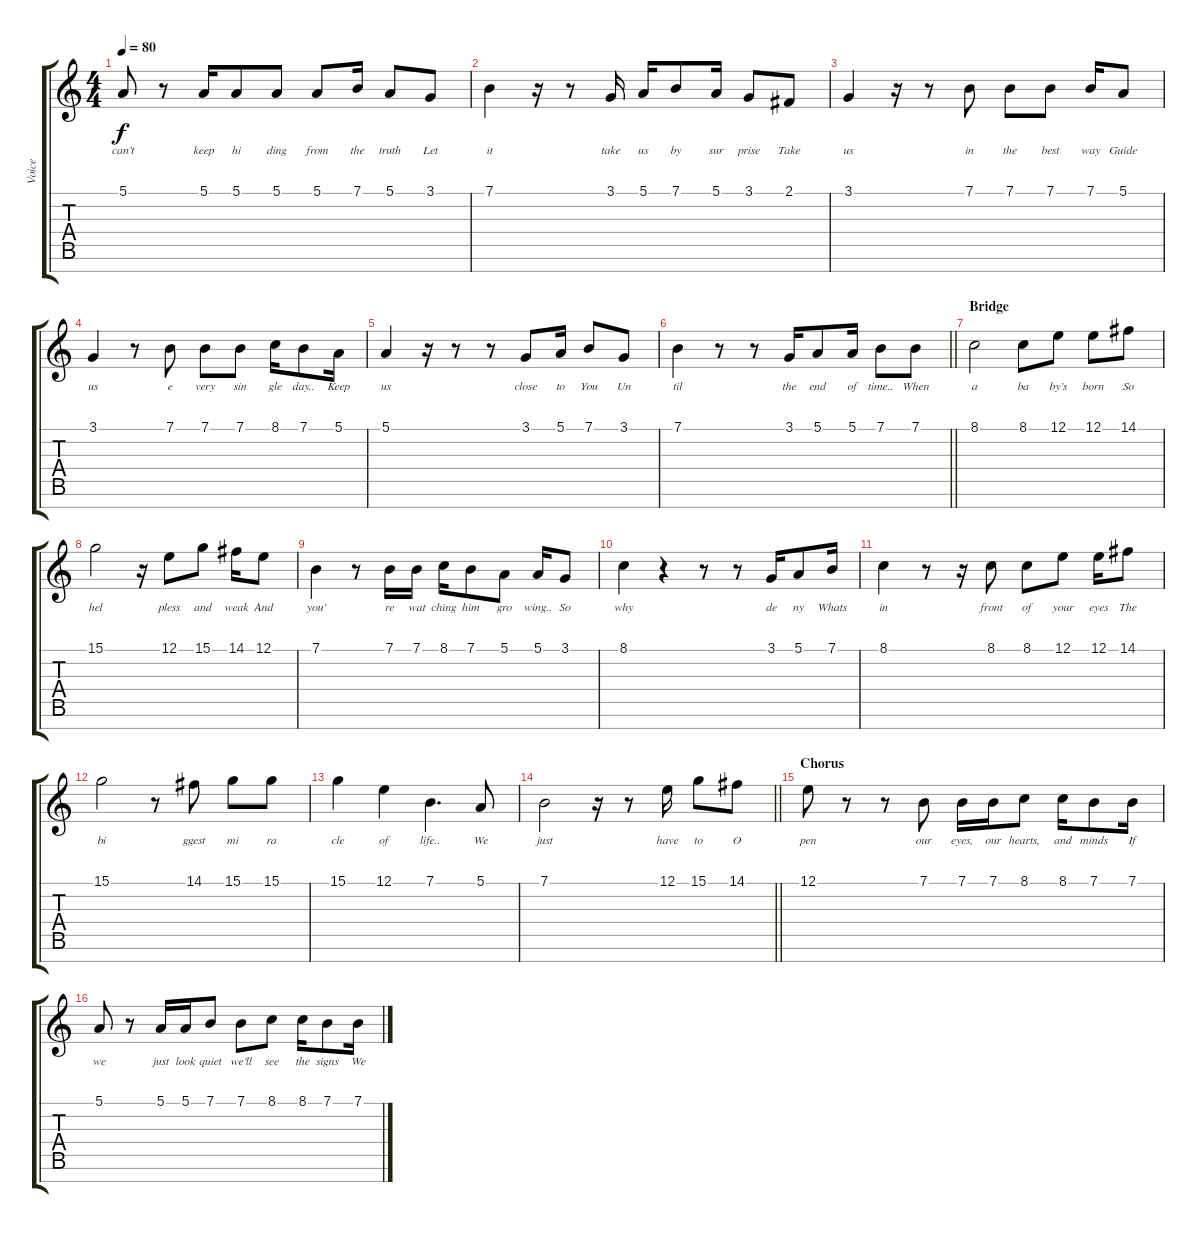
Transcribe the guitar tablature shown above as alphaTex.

\track ("Voice" "Voice") {instrument voiceoohs}
\staff {score tabs}
\tuning (E4 B3 G3 D3 A2 E2 B1) {hide}
\ts (4 4)
\tempo 80
\clef g2
\ks c
5.1.8{lyrics (0 "can’t") lyrics (1 "") lyrics (2 "") lyrics (3 "") lyrics (4 "") dy f} r.8 5.1.16{lyrics (0 "keep") lyrics (1 "") lyrics (2 "") lyrics (3 "") lyrics (4 "")} 5.1.8{lyrics (0 "hi") lyrics (1 "") lyrics (2 "") lyrics (3 "") lyrics (4 "")} 5.1.8{lyrics (0 "ding") lyrics (1 "") lyrics (2 "") lyrics (3 "") lyrics (4 "")} 5.1.8{lyrics (0 "from") lyrics (1 "") lyrics (2 "") lyrics (3 "") lyrics (4 "")} 7.1.16{lyrics (0 "the") lyrics (1 "") lyrics (2 "") lyrics (3 "") lyrics (4 "")} 5.1.8{lyrics (0 "truth") lyrics (1 "") lyrics (2 "") lyrics (3 "") lyrics (4 "")} 3.1.8{lyrics (0 "Let") lyrics (1 "") lyrics (2 "") lyrics (3 "") lyrics (4 "")} |
7.1.4{lyrics (0 "it") lyrics (1 "") lyrics (2 "") lyrics (3 "") lyrics (4 "")} r.16 r.8 3.1.16{lyrics (0 "take") lyrics (1 "") lyrics (2 "") lyrics (3 "") lyrics (4 "")} 5.1.16{lyrics (0 "us") lyrics (1 "") lyrics (2 "") lyrics (3 "") lyrics (4 "")} 7.1.8{lyrics (0 "by") lyrics (1 "") lyrics (2 "") lyrics (3 "") lyrics (4 "")} 5.1.16{lyrics (0 "sur") lyrics (1 "") lyrics (2 "") lyrics (3 "") lyrics (4 "")} 3.1.8{lyrics (0 "prise") lyrics (1 "") lyrics (2 "") lyrics (3 "") lyrics (4 "")} 2.1.8{lyrics (0 "Take") lyrics (1 "") lyrics (2 "") lyrics (3 "") lyrics (4 "")} |
3.1.4{lyrics (0 "us") lyrics (1 "") lyrics (2 "") lyrics (3 "") lyrics (4 "")} r.16 r.8 7.1.8{lyrics (0 "in") lyrics (1 "") lyrics (2 "") lyrics (3 "") lyrics (4 "")} 7.1.8{lyrics (0 "the") lyrics (1 "") lyrics (2 "") lyrics (3 "") lyrics (4 "")} 7.1.8{lyrics (0 "best") lyrics (1 "") lyrics (2 "") lyrics (3 "") lyrics (4 "")} 7.1.16{lyrics (0 "way") lyrics (1 "") lyrics (2 "") lyrics (3 "") lyrics (4 "")} 5.1.8{lyrics (0 "Guide") lyrics (1 "") lyrics (2 "") lyrics (3 "") lyrics (4 "")} |
3.1.4{lyrics (0 "us") lyrics (1 "") lyrics (2 "") lyrics (3 "") lyrics (4 "")} r.8 7.1.8{lyrics (0 "e") lyrics (1 "") lyrics (2 "") lyrics (3 "") lyrics (4 "")} 7.1.8{lyrics (0 "very") lyrics (1 "") lyrics (2 "") lyrics (3 "") lyrics (4 "")} 7.1.8{lyrics (0 "sin") lyrics (1 "") lyrics (2 "") lyrics (3 "") lyrics (4 "")} 8.1.16{lyrics (0 "gle") lyrics (1 "") lyrics (2 "") lyrics (3 "") lyrics (4 "")} 7.1.8{lyrics (0 "day..") lyrics (1 "") lyrics (2 "") lyrics (3 "") lyrics (4 "")} 5.1.16{lyrics (0 "Keep") lyrics (1 "") lyrics (2 "") lyrics (3 "") lyrics (4 "")} |
5.1.4{lyrics (0 "us") lyrics (1 "") lyrics (2 "") lyrics (3 "") lyrics (4 "")} r.16 r.8 r.8 3.1.8{lyrics (0 "close") lyrics (1 "") lyrics (2 "") lyrics (3 "") lyrics (4 "")} 5.1.16{lyrics (0 "to") lyrics (1 "") lyrics (2 "") lyrics (3 "") lyrics (4 "")} 7.1.8{lyrics (0 "You") lyrics (1 "") lyrics (2 "") lyrics (3 "") lyrics (4 "")} 3.1.8{lyrics (0 "Un") lyrics (1 "") lyrics (2 "") lyrics (3 "") lyrics (4 "")} |
\barLineRight lightlight
7.1.4{lyrics (0 "til") lyrics (1 "") lyrics (2 "") lyrics (3 "") lyrics (4 "")} r.8 r.8 3.1.16{lyrics (0 "the") lyrics (1 "") lyrics (2 "") lyrics (3 "") lyrics (4 "")} 5.1.8{lyrics (0 "end") lyrics (1 "") lyrics (2 "") lyrics (3 "") lyrics (4 "")} 5.1.16{lyrics (0 "of") lyrics (1 "") lyrics (2 "") lyrics (3 "") lyrics (4 "")} 7.1.8{lyrics (0 "time..") lyrics (1 "") lyrics (2 "") lyrics (3 "") lyrics (4 "")} 7.1.8{lyrics (0 "When") lyrics (1 "") lyrics (2 "") lyrics (3 "") lyrics (4 "")} |
\section ("" "Bridge")
8.1.2{lyrics (0 "a") lyrics (1 "") lyrics (2 "") lyrics (3 "") lyrics (4 "")} 8.1.8{lyrics (0 "ba") lyrics (1 "") lyrics (2 "") lyrics (3 "") lyrics (4 "")} 12.1.8{lyrics (0 "by’s") lyrics (1 "") lyrics (2 "") lyrics (3 "") lyrics (4 "")} 12.1.8{lyrics (0 "born") lyrics (1 "") lyrics (2 "") lyrics (3 "") lyrics (4 "")} 14.1.8{lyrics (0 "So") lyrics (1 "") lyrics (2 "") lyrics (3 "") lyrics (4 "")} |
15.1.2{lyrics (0 "hel") lyrics (1 "") lyrics (2 "") lyrics (3 "") lyrics (4 "")} r.16 12.1.8{lyrics (0 "pless") lyrics (1 "") lyrics (2 "") lyrics (3 "") lyrics (4 "")} 15.1.8{lyrics (0 "and") lyrics (1 "") lyrics (2 "") lyrics (3 "") lyrics (4 "")} 14.1.16{lyrics (0 "weak") lyrics (1 "") lyrics (2 "") lyrics (3 "") lyrics (4 "")} 12.1.8{lyrics (0 "And") lyrics (1 "") lyrics (2 "") lyrics (3 "") lyrics (4 "")} |
7.1.4{lyrics (0 "you’") lyrics (1 "") lyrics (2 "") lyrics (3 "") lyrics (4 "")} r.8 7.1.16{lyrics (0 "re") lyrics (1 "") lyrics (2 "") lyrics (3 "") lyrics (4 "")} 7.1.16{lyrics (0 "wat") lyrics (1 "") lyrics (2 "") lyrics (3 "") lyrics (4 "")} 8.1.16{lyrics (0 "ching") lyrics (1 "") lyrics (2 "") lyrics (3 "") lyrics (4 "")} 7.1.8{lyrics (0 "him") lyrics (1 "") lyrics (2 "") lyrics (3 "") lyrics (4 "")} 5.1.8{lyrics (0 "gro") lyrics (1 "") lyrics (2 "") lyrics (3 "") lyrics (4 "")} 5.1.16{lyrics (0 "wing..") lyrics (1 "") lyrics (2 "") lyrics (3 "") lyrics (4 "")} 3.1.8{lyrics (0 "So") lyrics (1 "") lyrics (2 "") lyrics (3 "") lyrics (4 "")} |
8.1.4{lyrics (0 "why") lyrics (1 "") lyrics (2 "") lyrics (3 "") lyrics (4 "")} r.4 r.8 r.8 3.1.16{lyrics (0 "de") lyrics (1 "") lyrics (2 "") lyrics (3 "") lyrics (4 "")} 5.1.8{lyrics (0 "ny") lyrics (1 "") lyrics (2 "") lyrics (3 "") lyrics (4 "")} 7.1.16{lyrics (0 "Whats") lyrics (1 "") lyrics (2 "") lyrics (3 "") lyrics (4 "")} |
8.1.4{lyrics (0 "in") lyrics (1 "") lyrics (2 "") lyrics (3 "") lyrics (4 "")} r.8 r.16 8.1.8{lyrics (0 "front") lyrics (1 "") lyrics (2 "") lyrics (3 "") lyrics (4 "")} 8.1.8{lyrics (0 "of") lyrics (1 "") lyrics (2 "") lyrics (3 "") lyrics (4 "")} 12.1.8{lyrics (0 "your") lyrics (1 "") lyrics (2 "") lyrics (3 "") lyrics (4 "")} 12.1.16{lyrics (0 "eyes") lyrics (1 "") lyrics (2 "") lyrics (3 "") lyrics (4 "")} 14.1.8{lyrics (0 "The") lyrics (1 "") lyrics (2 "") lyrics (3 "") lyrics (4 "")} |
15.1.2{lyrics (0 "bi") lyrics (1 "") lyrics (2 "") lyrics (3 "") lyrics (4 "")} r.8 14.1.8{lyrics (0 "ggest") lyrics (1 "") lyrics (2 "") lyrics (3 "") lyrics (4 "")} 15.1.8{lyrics (0 "mi") lyrics (1 "") lyrics (2 "") lyrics (3 "") lyrics (4 "")} 15.1.8{lyrics (0 "ra") lyrics (1 "") lyrics (2 "") lyrics (3 "") lyrics (4 "")} |
15.1.4{lyrics (0 "cle") lyrics (1 "") lyrics (2 "") lyrics (3 "") lyrics (4 "")} 12.1.4{lyrics (0 "of") lyrics (1 "") lyrics (2 "") lyrics (3 "") lyrics (4 "")} 7.1.4{d lyrics (0 "life..") lyrics (1 "") lyrics (2 "") lyrics (3 "") lyrics (4 "")} 5.1.8{lyrics (0 "We") lyrics (1 "") lyrics (2 "") lyrics (3 "") lyrics (4 "")} |
\barLineRight lightlight
7.1.2{lyrics (0 "just") lyrics (1 "") lyrics (2 "") lyrics (3 "") lyrics (4 "")} r.16 r.8 12.1.16{lyrics (0 "have") lyrics (1 "") lyrics (2 "") lyrics (3 "") lyrics (4 "")} 15.1.8{lyrics (0 "to") lyrics (1 "") lyrics (2 "") lyrics (3 "") lyrics (4 "")} 14.1.8{lyrics (0 "O") lyrics (1 "") lyrics (2 "") lyrics (3 "") lyrics (4 "")} |
\section ("" "Chorus")
12.1.8{lyrics (0 "pen") lyrics (1 "") lyrics (2 "") lyrics (3 "") lyrics (4 "")} r.8 r.8 7.1.8{lyrics (0 "our") lyrics (1 "") lyrics (2 "") lyrics (3 "") lyrics (4 "")} 7.1.16{lyrics (0 "eyes,") lyrics (1 "") lyrics (2 "") lyrics (3 "") lyrics (4 "")} 7.1.16{lyrics (0 "our") lyrics (1 "") lyrics (2 "") lyrics (3 "") lyrics (4 "")} 8.1.8{lyrics (0 "hearts,") lyrics (1 "") lyrics (2 "") lyrics (3 "") lyrics (4 "")} 8.1.16{lyrics (0 "and") lyrics (1 "") lyrics (2 "") lyrics (3 "") lyrics (4 "")} 7.1.8{lyrics (0 "minds") lyrics (1 "") lyrics (2 "") lyrics (3 "") lyrics (4 "")} 7.1.16{lyrics (0 "If") lyrics (1 "") lyrics (2 "") lyrics (3 "") lyrics (4 "")} |
5.1.8{lyrics (0 "we") lyrics (1 "") lyrics (2 "") lyrics (3 "") lyrics (4 "")} r.8 5.1.16{lyrics (0 "just") lyrics (1 "") lyrics (2 "") lyrics (3 "") lyrics (4 "")} 5.1.16{lyrics (0 "look") lyrics (1 "") lyrics (2 "") lyrics (3 "") lyrics (4 "")} 7.1.8{lyrics (0 "quiet") lyrics (1 "") lyrics (2 "") lyrics (3 "") lyrics (4 "")} 7.1.8{lyrics (0 "we’ll") lyrics (1 "") lyrics (2 "") lyrics (3 "") lyrics (4 "")} 8.1.8{lyrics (0 "see") lyrics (1 "") lyrics (2 "") lyrics (3 "") lyrics (4 "")} 8.1.16{lyrics (0 "the") lyrics (1 "") lyrics (2 "") lyrics (3 "") lyrics (4 "")} 7.1.8{lyrics (0 "signs") lyrics (1 "") lyrics (2 "") lyrics (3 "") lyrics (4 "")} 7.1.16{lyrics (0 "We") lyrics (1 "") lyrics (2 "") lyrics (3 "") lyrics (4 "")}
